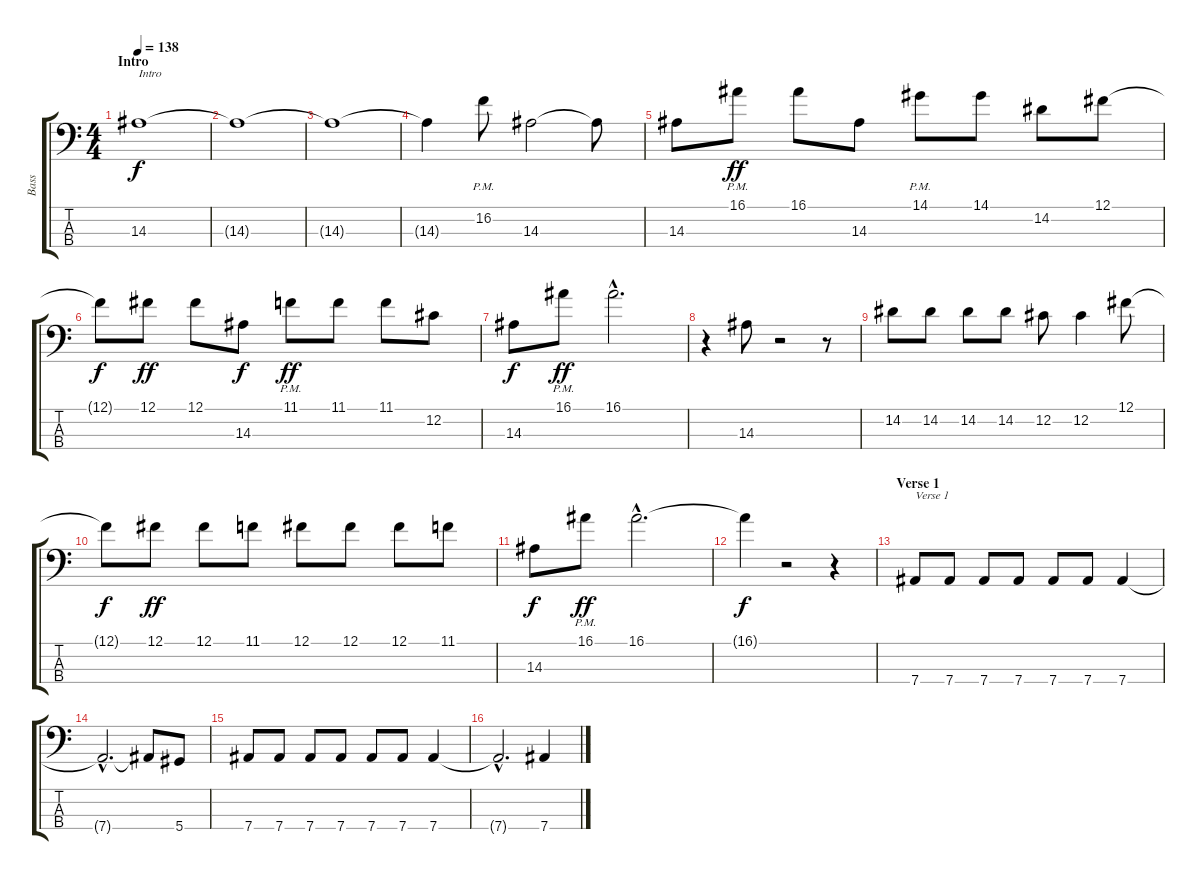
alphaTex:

\track ("Bass" "Bass") {instrument electricbassfinger}
\staff {score tabs}
\tuning (Gb2 Db2 Ab1 Eb1) {hide}
\ts (4 4)
\section ("" "Intro")
\tempo 138
\clef f4
\ks c
14.3.1{txt "Intro" dy f instrument electricbassfinger} |
14.3{t}.1 |
14.3{t}.1 |
14.3{t}.4 16.2{pm}.8 14.3.2 14.3{t}.8 |
14.3.8 16.1{pm}.8{dy ff} 16.1.8 14.3.8 14.1{pm}.8 14.1.8 14.2.8 12.1.8 |
12.1{t}.8{dy f} 12.1.8{dy ff} 12.1.8 14.3.8{dy f} 11.1{pm}.8{dy ff} 11.1.8 11.1.8 12.2.8 |
14.3.8{dy f} 16.1{pm}.8{dy ff} 16.1{hac}.2{d} |
r.4 14.3.8 r.2 r.8 |
14.2.8 14.2.8 14.2.8 14.2.8 12.2.8 12.2.4 12.1.8 |
12.1{t}.8{dy f} 12.1.8{dy ff} 12.1.8 11.1.8 12.1.8 12.1.8 12.1.8 11.1.8 |
14.3.8{dy f} 16.1{pm}.8{dy ff} 16.1{hac}.2{d} |
16.1{t}.4{dy f} r.2 r.4 |
\section ("" "Verse 1")
7.4.8{txt "Verse 1"} 7.4.8 7.4.8 7.4.8 7.4.8 7.4.8 7.4.4 |
7.4{hac t}.2{d} 7.4{t}.8 5.4.8 |
7.4.8 7.4.8 7.4.8 7.4.8 7.4.8 7.4.8 7.4.4 |
7.4{hac t}.2{d} 7.4.4
